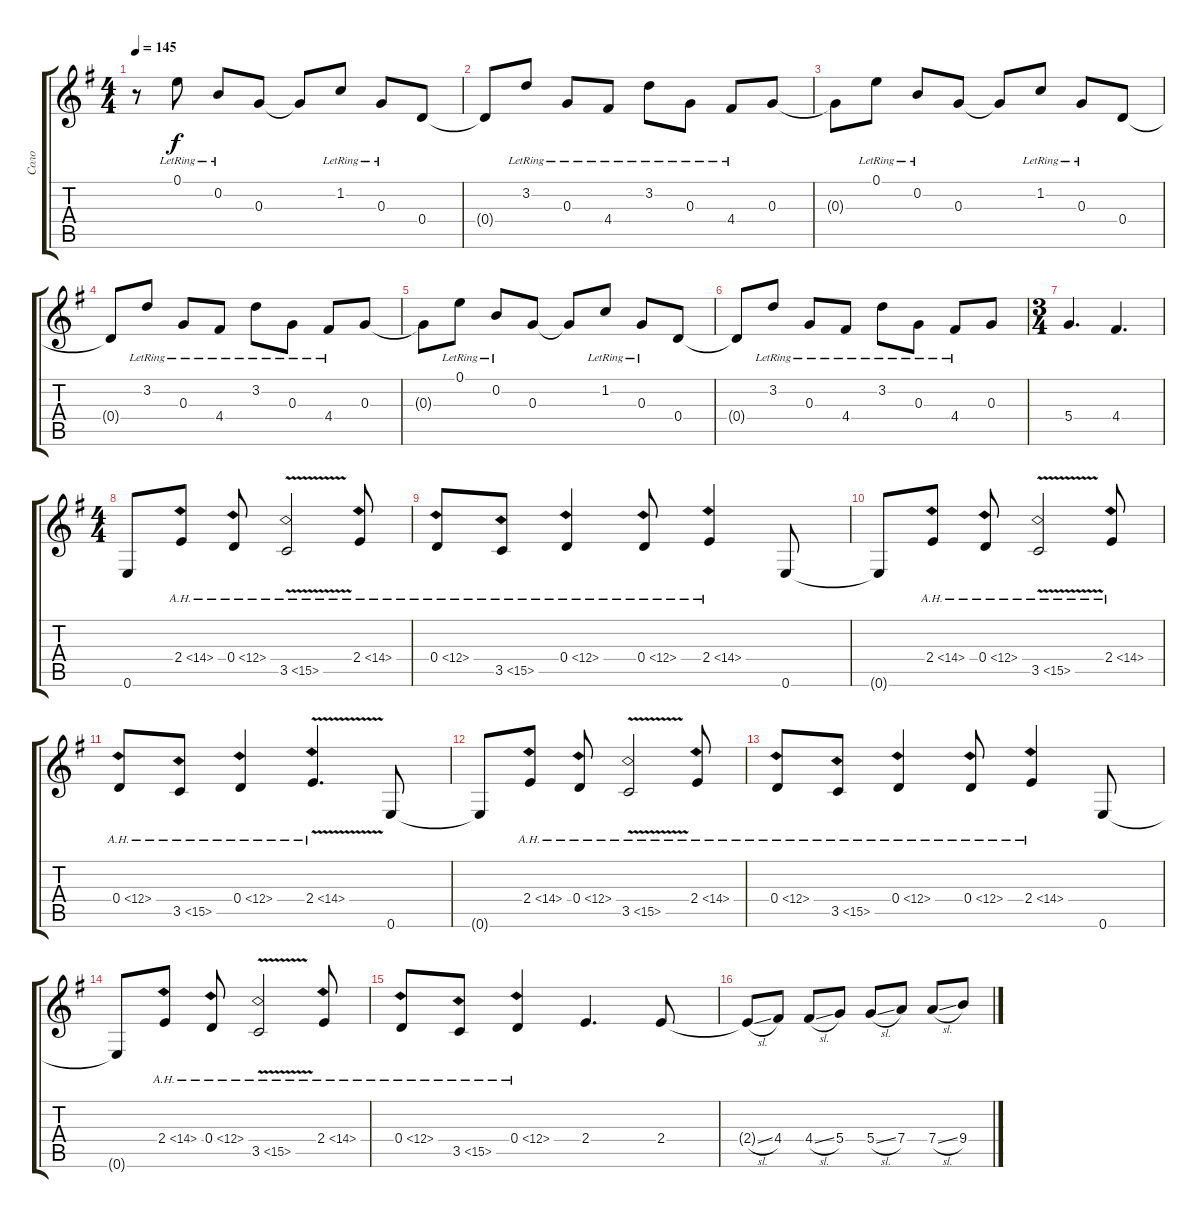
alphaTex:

\track ("Соло " "Соло ") {instrument distortionguitar}
\staff {score tabs}
\tuning (E4 B3 G3 D3 A2 E2) {hide}
\ts (4 4)
\tempo 145
\clef g2
\ks g
r.8{dy f} 0.1{lr}.8 0.2{lr}.8 0.3.8 0.3{t}.8 1.2{lr}.8 0.3{lr}.8 0.4.8 |
0.4{t}.8 3.2{lr}.8 0.3{lr}.8 4.4{lr}.8 3.2{lr}.8 0.3{lr}.8 4.4{lr}.8 0.3.8 |
0.3{t}.8 0.1{lr}.8 0.2{lr}.8 0.3.8 0.3{t}.8 1.2{lr}.8 0.3{lr}.8 0.4.8 |
0.4{t}.8 3.2{lr}.8 0.3{lr}.8 4.4{lr}.8 3.2{lr}.8 0.3{lr}.8 4.4{lr}.8 0.3.8 |
0.3{t}.8 0.1{lr}.8 0.2{lr}.8 0.3.8 0.3{t}.8 1.2{lr}.8 0.3{lr}.8 0.4.8 |
0.4{t}.8 3.2{lr}.8 0.3{lr}.8 4.4{lr}.8 3.2{lr}.8 0.3{lr}.8 4.4{lr}.8 0.3.8 |
\ts (3 4)
5.4.4{d instrument distortionguitar} 4.4.4{d} |
\ts (4 4)
0.6.8 2.4{ah 12}.8 0.4{ah 12}.8 3.5{ah 12 v}.2 2.4{ah 12}.8 |
0.4{ah 12}.8 3.5{ah 12}.8 0.4{ah 12}.4 0.4{ah 12}.8 2.4{ah 12}.4 0.6.8 |
0.6{t}.8 2.4{ah 12}.8 0.4{ah 12}.8 3.5{ah 12 v}.2 2.4{ah 12}.8 |
0.4{ah 12}.8 3.5{ah 12}.8 0.4{ah 12}.4 2.4{ah 12 v}.4{d} 0.6.8 |
0.6{t}.8 2.4{ah 12}.8 0.4{ah 12}.8 3.5{ah 12 v}.2 2.4{ah 12}.8 |
0.4{ah 12}.8 3.5{ah 12}.8 0.4{ah 12}.4 0.4{ah 12}.8 2.4{ah 12}.4 0.6.8 |
0.6{t}.8 2.4{ah 12}.8 0.4{ah 12}.8 3.5{ah 12 v}.2 2.4{ah 12}.8 |
0.4{ah 12}.8 3.5{ah 12}.8 0.4{ah 12}.4 2.4.4{d} 2.4.8 |
2.4{sl t}.8 4.4.8 4.4{sl}.8 5.4.8 5.4{sl}.8 7.4.8 7.4{sl}.8 9.4.8
